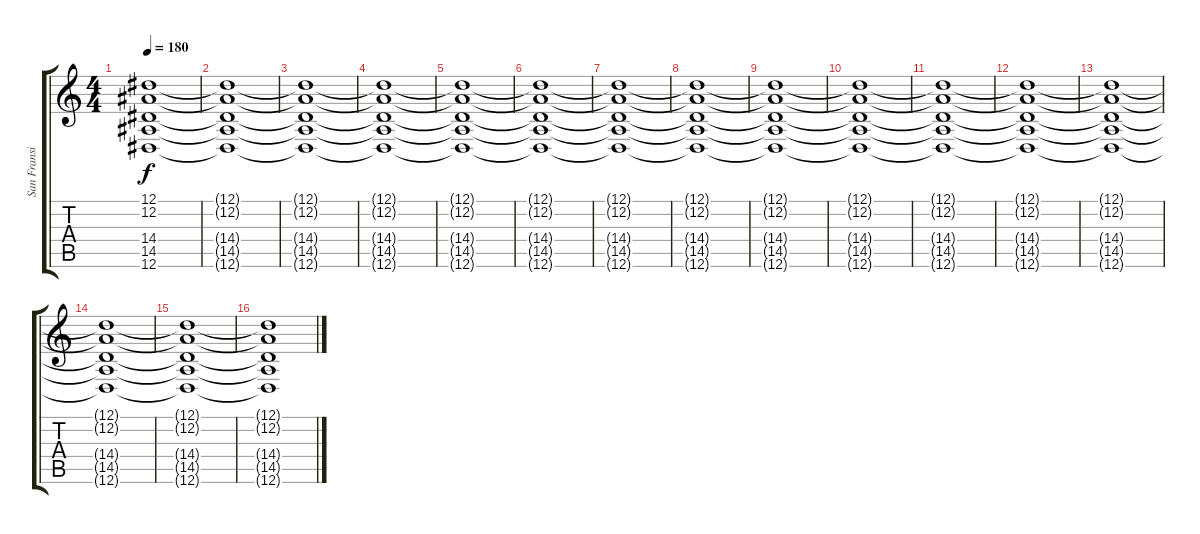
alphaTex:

\track ("San Fransisco Orchestra" "San Fransi") {instrument cello}
\staff {score tabs}
\tuning (Eb4 Bb3 Gb3 Db3 Ab2 Eb2) {hide}
\ts (4 4)
\tempo 180
\clef g2
\ks c
(12.1 12.2 14.4 14.5 12.6).1{dy f} |
(12.1{t} 12.2{t} 14.4{t} 14.5{t} 12.6{t}).1 |
(12.1{t} 12.2{t} 14.4{t} 14.5{t} 12.6{t}).1 |
(12.1{t} 12.2{t} 14.4{t} 14.5{t} 12.6{t}).1 |
(12.1{t} 12.2{t} 14.4{t} 14.5{t} 12.6{t}).1 |
(12.1{t} 12.2{t} 14.4{t} 14.5{t} 12.6{t}).1 |
(12.1{t} 12.2{t} 14.4{t} 14.5{t} 12.6{t}).1 |
(12.1{t} 12.2{t} 14.4{t} 14.5{t} 12.6{t}).1 |
(12.1{t} 12.2{t} 14.4{t} 14.5{t} 12.6{t}).1 |
(12.1{t} 12.2{t} 14.4{t} 14.5{t} 12.6{t}).1 |
(12.1{t} 12.2{t} 14.4{t} 14.5{t} 12.6{t}).1 |
(12.1{t} 12.2{t} 14.4{t} 14.5{t} 12.6{t}).1 |
(12.1{t} 12.2{t} 14.4{t} 14.5{t} 12.6{t}).1 |
(12.1{t} 12.2{t} 14.4{t} 14.5{t} 12.6{t}).1 |
(12.1{t} 12.2{t} 14.4{t} 14.5{t} 12.6{t}).1 |
(12.1{t} 12.2{t} 14.4{t} 14.5{t} 12.6{t}).1
